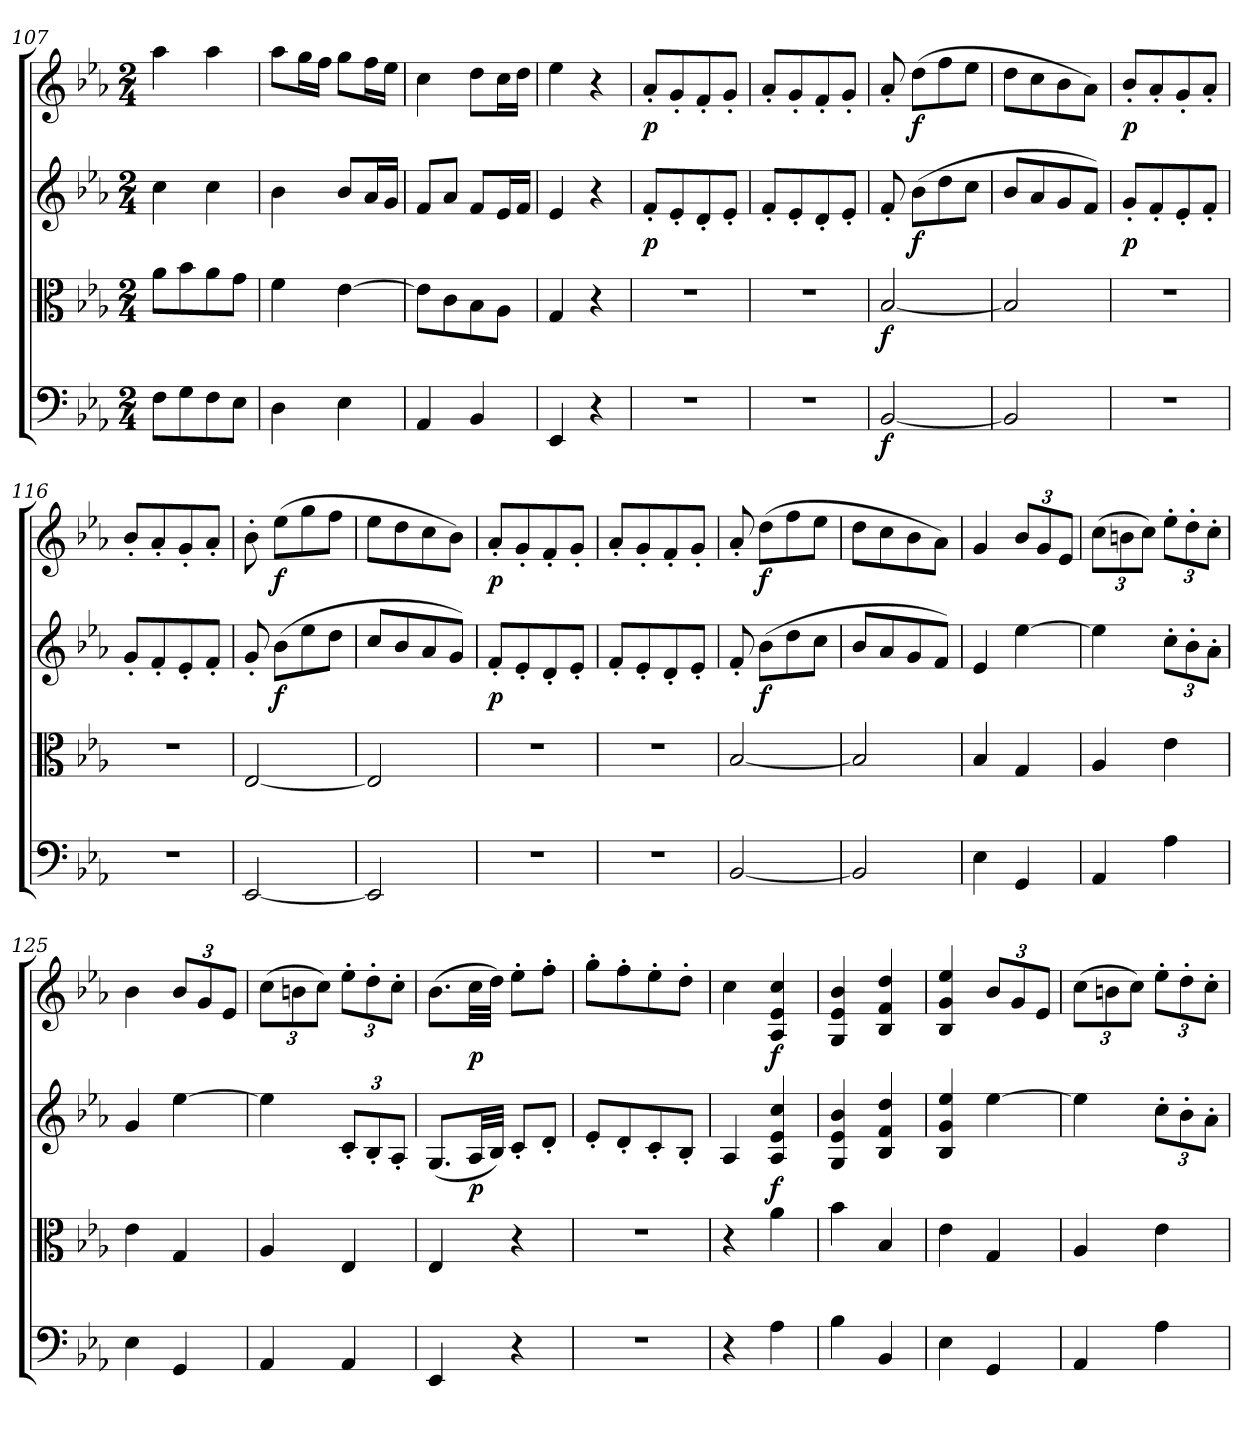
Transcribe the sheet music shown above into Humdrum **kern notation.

**kern	**dynam	**kern	**dynam	**kern	**dynam	**kern	**dynam
*part4	*part4	*part3	*part3	*part2	*part2	*part1	*part1
*staff4	*staff4	*staff3	*staff3	*staff2	*staff2	*staff1	*staff1
*clefF4	*	*clefC3	*	*clefG2	*	*clefG2	*
*k[b-e-a-]	*	*k[b-e-a-]	*	*k[b-e-a-]	*	*k[b-e-a-]	*
*E-:	*	*E-:	*	*E-:	*	*E-:	*
*M2/4	*	*M2/4	*	*M2/4	*	*M2/4	*
=107	=107	=107	=107	=107	=107	=107	=107
8F\L	.	8a-\L	.	4cc\	.	4aa-\	.
8G\	.	8b-\	.	.	.	.	.
8F\	.	8a-\	.	4cc\	.	4aa-\	.
8E-\J	.	8g\J	.	.	.	.	.
=108	=108	=108	=108	=108	=108	=108	=108
4D\	.	4f\	.	4b-\	.	8aa-\L	.
.	.	.	.	.	.	16gg\L	.
.	.	.	.	.	.	16ff\JJ	.
4E-\	.	[4e-\	.	8b-/L	.	8gg\L	.
.	.	.	.	16a-/L	.	16ff\L	.
.	.	.	.	16g/JJ	.	16ee-\JJ	.
=109	=109	=109	=109	=109	=109	=109	=109
4AA-/	.	8e-\L]	.	8f/L	.	4cc\	.
.	.	8c\	.	8a-/J	.	.	.
4BB-/	.	8B-\	.	8f/L	.	8dd\L	.
.	.	8A-\J	.	16e-/L	.	16cc\L	.
.	.	.	.	16f/JJ	.	16dd\JJ	.
=110	=110	=110	=110	=110	=110	=110	=110
4EE-/	.	4G/	.	4e-/	.	4ee-\	.
4r	.	4r	.	4r	.	4r	.
=111	=111	=111	=111	=111	=111	=111	=111
2r	.	2r	.	8f'/L	p	8a-'/L	p
.	.	.	.	8e-'/	.	8g'/	.
.	.	.	.	8d'/	.	8f'/	.
.	.	.	.	8e-'/J	.	8g'/J	.
=112	=112	=112	=112	=112	=112	=112	=112
2r	.	2r	.	8f'/L	.	8a-'/L	.
.	.	.	.	8e-'/	.	8g'/	.
.	.	.	.	8d'/	.	8f'/	.
.	.	.	.	8e-'/J	.	8g'/J	.
=113	=113	=113	=113	=113	=113	=113	=113
[2BB-/	f	[2B-/	f	8f'/	.	8a-'/	.
.	.	.	.	(8b-\L	f	(8dd\L	f
.	.	.	.	8dd\	.	8ff\	.
.	.	.	.	8cc\J	.	8ee-\J	.
=114	=114	=114	=114	=114	=114	=114	=114
2BB-/]	.	2B-/]	.	8b-/L	.	8dd\L	.
.	.	.	.	8a-/	.	8cc\	.
.	.	.	.	8g/	.	8b-\	.
.	.	.	.	8f/J)	.	8a-\J)	.
=115	=115	=115	=115	=115	=115	=115	=115
2r	.	2r	.	8g'/L	p	8b-'/L	p
.	.	.	.	8f'/	.	8a-'/	.
.	.	.	.	8e-'/	.	8g'/	.
.	.	.	.	8f'/J	.	8a-'/J	.
=116	=116	=116	=116	=116	=116	=116	=116
2r	.	2r	.	8g'/L	.	8b-'/L	.
.	.	.	.	8f'/	.	8a-'/	.
.	.	.	.	8e-'/	.	8g'/	.
.	.	.	.	8f'/J	.	8a-'/J	.
=117	=117	=117	=117	=117	=117	=117	=117
[2EE-/	.	[2E-/	.	8g'/	.	8b-'\	.
.	.	.	.	(8b-\L	f	(8ee-\L	f
.	.	.	.	8ee-\	.	8gg\	.
.	.	.	.	8dd\J	.	8ff\J	.
=118	=118	=118	=118	=118	=118	=118	=118
2EE-/]	.	2E-/]	.	8cc/L	.	8ee-\L	.
.	.	.	.	8b-/	.	8dd\	.
.	.	.	.	8a-/	.	8cc\	.
.	.	.	.	8g/J)	.	8b-\J)	.
=119	=119	=119	=119	=119	=119	=119	=119
2r	.	2r	.	8f'/L	p	8a-'/L	p
.	.	.	.	8e-'/	.	8g'/	.
.	.	.	.	8d'/	.	8f'/	.
.	.	.	.	8e-'/J	.	8g'/J	.
=120	=120	=120	=120	=120	=120	=120	=120
2r	.	2r	.	8f'/L	.	8a-'/L	.
.	.	.	.	8e-'/	.	8g'/	.
.	.	.	.	8d'/	.	8f'/	.
.	.	.	.	8e-'/J	.	8g'/J	.
=121	=121	=121	=121	=121	=121	=121	=121
[2BB-/	.	[2B-/	.	8f'/	.	8a-'/	.
.	.	.	.	(8b-\L	f	(8dd\L	f
.	.	.	.	8dd\	.	8ff\	.
.	.	.	.	8cc\J	.	8ee-\J	.
=122	=122	=122	=122	=122	=122	=122	=122
2BB-/]	.	2B-/]	.	8b-/L	.	8dd\L	.
.	.	.	.	8a-/	.	8cc\	.
.	.	.	.	8g/	.	8b-\	.
.	.	.	.	8f/J)	.	8a-\J)	.
=123	=123	=123	=123	=123	=123	=123	=123
4E-\	.	4B-/	.	4e-/	.	4g/	.
4GG/	.	4G/	.	[4ee-\	.	12b-/L	.
.	.	.	.	.	.	12g/	.
.	.	.	.	.	.	12e-/J	.
=124	=124	=124	=124	=124	=124	=124	=124
4AA-/	.	4A-/	.	4ee-\]	.	(12cc\L	.
.	.	.	.	.	.	12bn\	.
.	.	.	.	.	.	12cc\J)	.
4A-\	.	4e-\	.	12cc'\L	.	12ee-'\L	.
.	.	.	.	12b-'\	.	12dd'\	.
.	.	.	.	12a-'\J	.	12cc'\J	.
=125	=125	=125	=125	=125	=125	=125	=125
4E-\	.	4e-\	.	4g/	.	4b-\	.
4GG/	.	4G/	.	[4ee-\	.	12b-/L	.
.	.	.	.	.	.	12g/	.
.	.	.	.	.	.	12e-/J	.
=126	=126	=126	=126	=126	=126	=126	=126
4AA-/	.	4A-/	.	4ee-\]	.	(12cc\L	.
.	.	.	.	.	.	12bn\	.
.	.	.	.	.	.	12cc\J)	.
4AA-/	.	4E-/	.	12c'/L	.	12ee-'\L	.
.	.	.	.	12B-'/	.	12dd'\	.
.	.	.	.	12A-'/J	.	12cc'\J	.
=127	=127	=127	=127	=127	=127	=127	=127
4EE-/	.	4E-/	.	(8.G/L	.	(8.b-\L	.
.	.	.	.	32A-/LL	p	32cc\LL	p
.	.	.	.	32B-/JJJ)	.	32dd\JJJ)	.
4r	.	4r	.	8c'/L	.	8ee-'\L	.
.	.	.	.	8d'/J	.	8ff'\J	.
=128	=128	=128	=128	=128	=128	=128	=128
2r	.	2r	.	8e-'/L	.	8gg'\L	.
.	.	.	.	8d'/	.	8ff'\	.
.	.	.	.	8c'/	.	8ee-'\	.
.	.	.	.	8B-'/J	.	8dd'\J	.
=129	=129	=129	=129	=129	=129	=129	=129
4r	.	4r	.	4A-/	.	4cc\	.
4A-\	.	4a-\	.	4A-/ 4e-/ 4cc/	f	4A-/ 4e-/ 4cc/	f
=130	=130	=130	=130	=130	=130	=130	=130
4B-\	.	4b-\	.	4G/ 4e-/ 4b-/	.	4G/ 4e-/ 4b-/	.
4BB-/	.	4B-/	.	4B-/ 4f/ 4dd/	.	4B-/ 4f/ 4dd/	.
=131	=131	=131	=131	=131	=131	=131	=131
4E-\	.	4e-\	.	4B-/ 4g/ 4ee-/	.	4B-/ 4g/ 4ee-/	.
4GG/	.	4G/	.	[4ee-\	.	12b-/L	.
.	.	.	.	.	.	12g/	.
.	.	.	.	.	.	12e-/J	.
=132	=132	=132	=132	=132	=132	=132	=132
4AA-/	.	4A-/	.	4ee-\]	.	(12cc\L	.
.	.	.	.	.	.	12bn\	.
.	.	.	.	.	.	12cc\J)	.
4A-\	.	4e-\	.	12cc'\L	.	12ee-'\L	.
.	.	.	.	12b-'\	.	12dd'\	.
.	.	.	.	12a-'\J	.	12cc'\J	.
=	=	=	=	=	=	=	=
*-	*-	*-	*-	*-	*-	*-	*-
